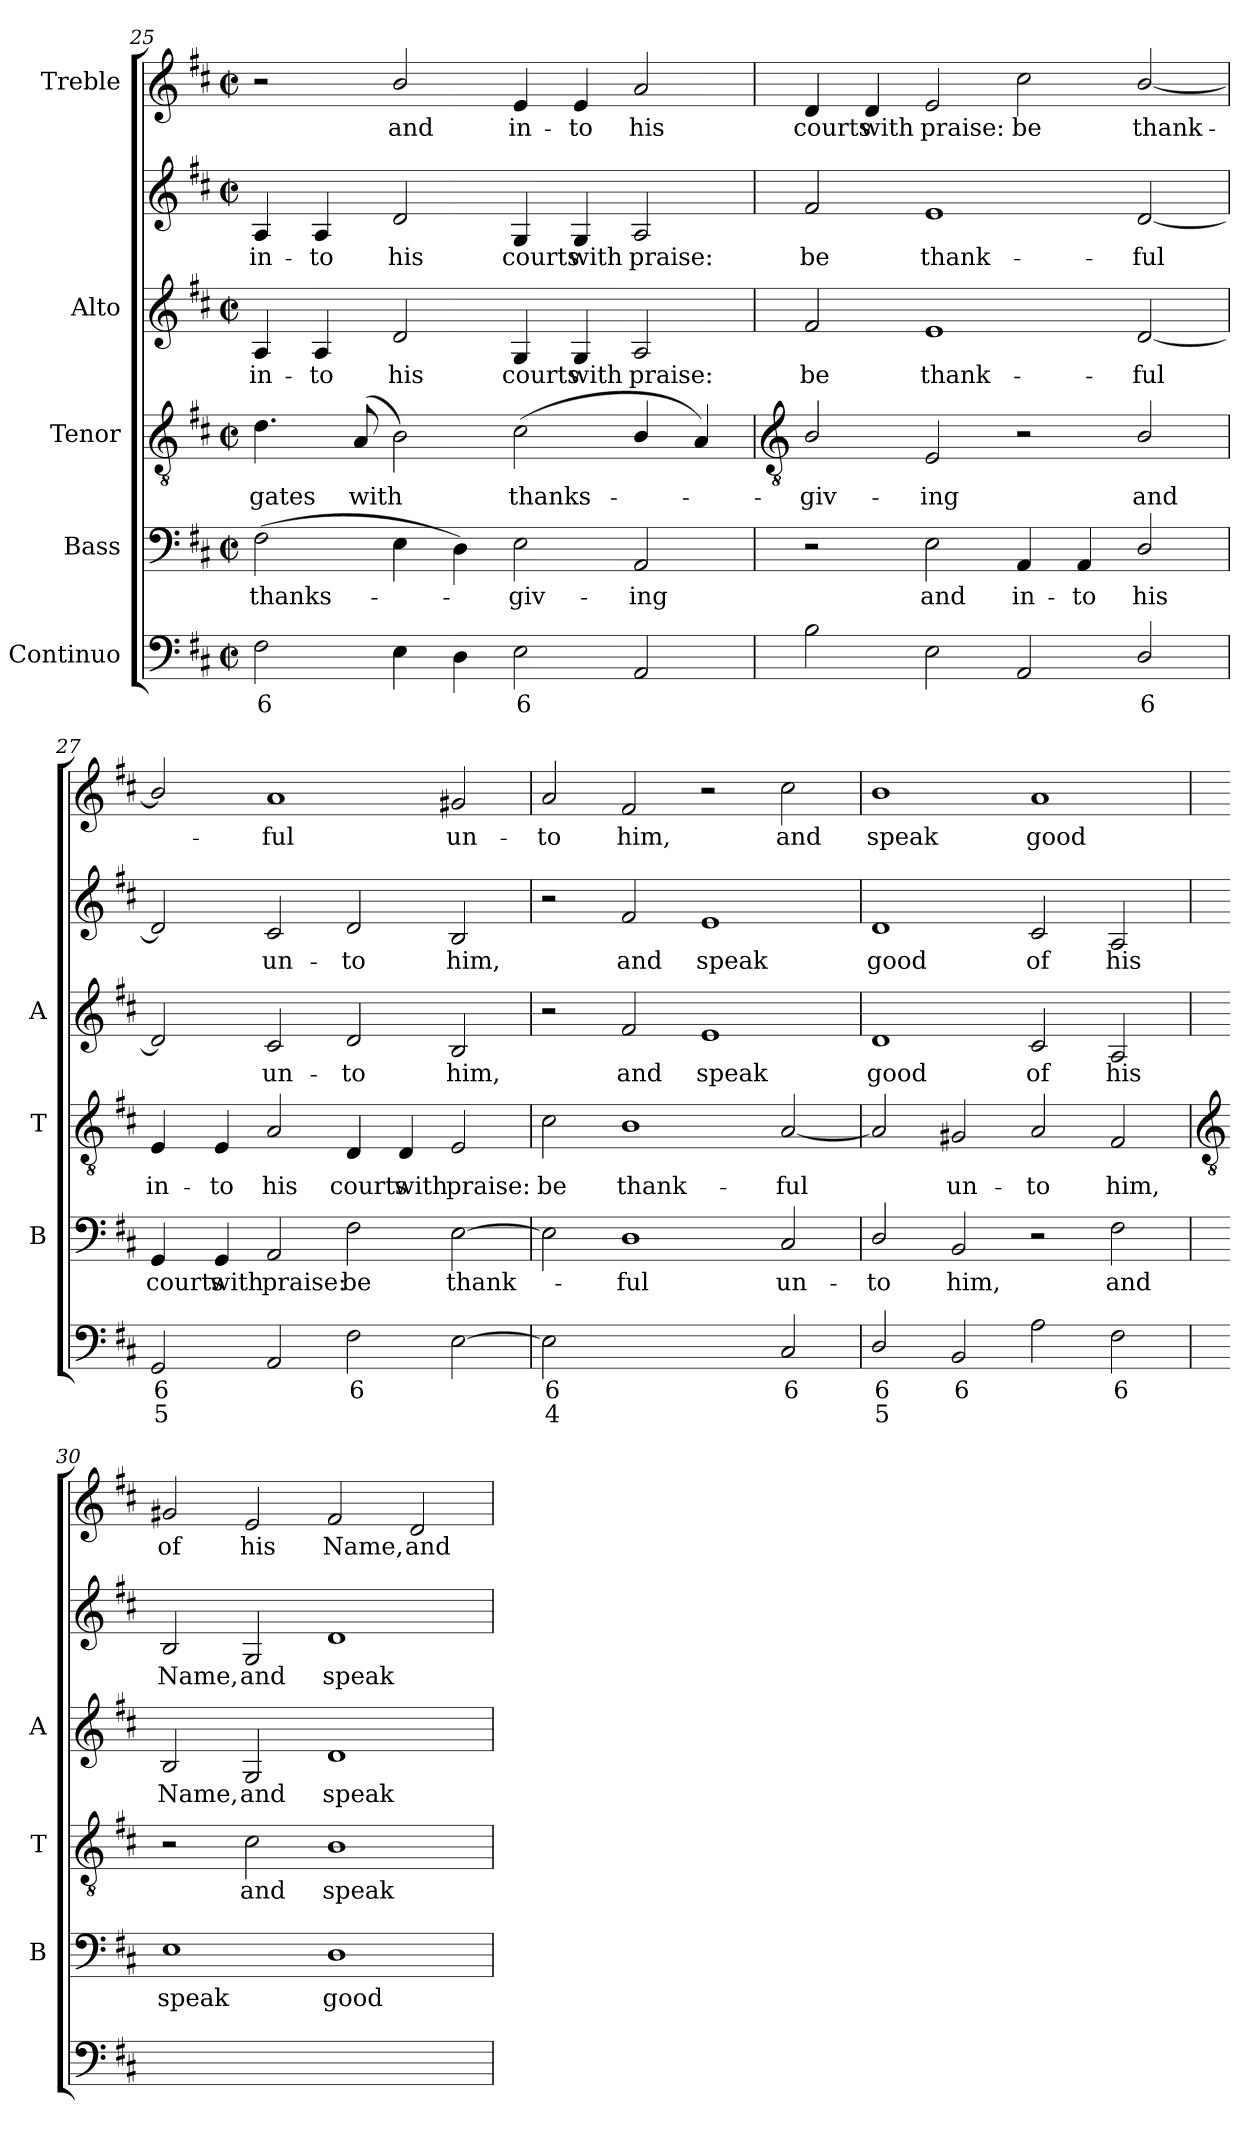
**kern	**text	**text	**kern	**text	**kern	**text	**kern	**text	**kern	**text	**kern	**text
*part5	*part5	*part5	*part4	*part4	*part3	*part3	*part2	*part2	*part2	*part2	*part1	*part1
*staff6	*staff6	*staff6	*staff5	*staff5	*staff4	*staff4	*staff3	*staff3	*staff2	*staff2	*staff1	*staff1
*I"Continuo	*	*	*I"Bass	*	*I"Tenor	*	*I"Alto	*	*	*	*I"Treble	*
*	*	*	*I'B	*	*I'T	*	*I'A	*	*	*	*	*
*clefF4	*	*	*clefF4	*	*clefGv2	*	*	*	*clefG2	*	*clefG2	*
*k[f#c#]	*	*	*k[f#c#]	*	*k[f#c#]	*	*k[f#c#]	*	*k[f#c#]	*	*k[f#c#]	*
*D:	*	*	*D:	*	*D:	*	*D:	*	*D:	*	*D:	*
*M4/2	*	*	*M4/2	*	*M4/2	*	*M4/2	*	*M4/2	*	*M4/2	*
*met(c|)	*	*	*met(c|)	*	*met(c|)	*	*met(c|)	*	*met(c|)	*	*met(c|)	*
=25	=25	=25	=25	=25	=25	=25	=25	=25	=25	=25	=25	=25
!	!LO:LY:b	!	!	!LO:LY:b	!	!LO:LY:b	!	!LO:LY:b	!	!LO:LY:b	!	!
2F#	6	.	(>2F#	thanks-	4.d	gates	4A	in-	4A	in-	2r	.
!	!	!	!	!	!	!	!	!LO:LY:b	!	!LO:LY:b	!	!
.	.	.	.	.	.	.	4A	-to	4A	-to	.	.
!	!	!	!	!	!	!LO:LY:b	!	!	!	!	!	!
.	.	.	.	.	(<8A	with	.	.	.	.	.	.
!	!	!	!	!	!	!	!	!LO:LY:b	!	!LO:LY:b	!	!LO:LY:b
4E	.	.	4E	.	2B)	.	2d	his	2d	his	2b/	and
4D	.	.	4D)	.	.	.	.	.	.	.	.	.
!	!LO:LY:b	!	!	!LO:LY:b	!	!LO:LY:b	!	!LO:LY:b	!	!LO:LY:b	!	!LO:LY:b
2E	6	.	2E	giv-	(<2c#	thanks-	4G	courts	4G	courts	4e	in-
!	!	!	!	!	!	!	!	!LO:LY:b	!	!LO:LY:b	!	!LO:LY:b
.	.	.	.	.	.	.	4G	with	4G	with	4e	-to
!	!	!	!	!LO:LY:b	!	!	!	!LO:LY:b	!	!LO:LY:b	!	!LO:LY:b
2AA	.	.	2AA	-ing	4B/	.	2A	praise:	2A	praise:	2a	his
.	.	.	.	.	4A)	.	.	.	.	.	.	.
!!LO:LB:g=z
=26	=26	=26	=26	=26	=26	=26	=26	=26	=26	=26	=26	=26
*	*	*	*	*	*clefGv2	*	*	*	*	*	*	*
!	!	!	!	!	!	!LO:LY:b	!	!LO:LY:b	!	!LO:LY:b	!	!LO:LY:b
2B	.	.	2r	.	2B/	giv-	2f#	be	2f#	be	4d	courts
!	!	!	!	!	!	!	!	!	!	!	!	!LO:LY:b
.	.	.	.	.	.	.	.	.	.	.	4d	with
!	!	!	!	!LO:LY:b	!	!LO:LY:b	!	!LO:LY:b	!	!LO:LY:b	!	!LO:LY:b
2E	.	.	2E	and	2E	-ing	1e	thank-	1e	thank-	2e	praise:
!	!	!	!	!LO:LY:b	!	!	!	!	!	!	!	!LO:LY:b
2AA	.	.	4AA	in-	2r	.	.	.	.	.	2cc#	be
!	!	!	!	!LO:LY:b	!	!	!	!	!	!	!	!
.	.	.	4AA	-to	.	.	.	.	.	.	.	.
!	!LO:LY:b	!	!	!LO:LY:b	!	!LO:LY:b	!	!LO:LY:b	!	!LO:LY:b	!	!LO:LY:b
2D/	6	.	2D/	his	2B/	and	[2d	-ful	[2d	-ful	[2b/	thank-
=27	=27	=27	=27	=27	=27	=27	=27	=27	=27	=27	=27	=27
!	!LO:LY:b	!LO:LY:b	!	!LO:LY:b	!	!LO:LY:b	!	!	!	!	!	!
2GG	6	5	4GG	courts	4E	in-	2d]	.	2d]	.	2b/]	.
!	!	!	!	!LO:LY:b	!	!LO:LY:b	!	!	!	!	!	!
.	.	.	4GG	with	4E	-to	.	.	.	.	.	.
!	!	!	!	!LO:LY:b	!	!LO:LY:b	!	!LO:LY:b	!	!LO:LY:b	!	!LO:LY:b
2AA	.	.	2AA	praise:	2A	his	2c#	un-	2c#	un-	1a	ful
!	!LO:LY:b	!	!	!LO:LY:b	!	!LO:LY:b	!	!LO:LY:b	!	!LO:LY:b	!	!
2F#	6	.	2F#	be	4D	courts	2d	-to	2d	-to	.	.
!	!	!	!	!	!	!LO:LY:b	!	!	!	!	!	!
.	.	.	.	.	4D	with	.	.	.	.	.	.
!	!	!	!	!LO:LY:b	!	!LO:LY:b	!	!LO:LY:b	!	!LO:LY:b	!	!LO:LY:b
[2E	.	.	[2E	thank-	2E	praise:	2B	him,	2B	him,	2g#X	un-
=28	=28	=28	=28	=28	=28	=28	=28	=28	=28	=28	=28	=28
!	!LO:LY:b	!LO:LY:b	!	!	!	!LO:LY:b	!	!	!	!	!	!LO:LY:b
2E]	6	4	2E]	.	2c#	be	2r	.	2r	.	2a	-to
!	!LO:LY:b	!	!	!LO:LY:b	!	!LO:LY:b	!	!LO:LY:b	!	!LO:LY:b	!	!LO:LY:b
[2Dyy	6	.	1D	ful	1B	thank-	2f#	and	2f#	and	2f#	him,
!	!LO:LY:b	!LO:LY:b	!	!	!	!	!	!LO:LY:b	!	!LO:LY:b	!	!
2Dyy]	2	4	.	.	.	.	1e	speak	1e	speak	2r	.
!	!LO:LY:b	!	!	!LO:LY:b	!	!LO:LY:b	!	!	!	!	!	!LO:LY:b
2C#	6	.	2C#	un-	[2A	-ful	.	.	.	.	2cc#	and
=29	=29	=29	=29	=29	=29	=29	=29	=29	=29	=29	=29	=29
!	!LO:LY:b	!LO:LY:b	!	!LO:LY:b	!	!	!	!LO:LY:b	!	!LO:LY:b	!	!LO:LY:b
2D/	6	5	2D/	-to	2A]	.	1d	good	1d	good	1b	speak
!	!LO:LY:b	!	!	!LO:LY:b	!	!LO:LY:b	!	!	!	!	!	!
2BB	6	.	2BB	him,	2G#X	un-	.	.	.	.	.	.
!	!	!	!	!	!	!LO:LY:b	!	!LO:LY:b	!	!LO:LY:b	!	!LO:LY:b
2A	.	.	2r	.	2A	-to	2c#	of	2c#	of	1a	good
!	!LO:LY:b	!	!	!LO:LY:b	!	!LO:LY:b	!	!LO:LY:b	!	!LO:LY:b	!	!
2F#	6	.	2F#	and	2F#	him,	2A	his	2A	his	.	.
!!LO:LB:g=z
=30	=30	=30	=30	=30	=30	=30	=30	=30	=30	=30	=30	=30
*	*	*	*	*	*clefGv2	*	*	*	*	*	*	*
!	!LO:LY:b	!LO:LY:b	!	!LO:LY:b	!	!	!	!LO:LY:b	!	!LO:LY:b	!	!LO:LY:b
[2Eyy	3	5	1E	speak	2r	.	2B	Name,	2B	Name,	2g#X	of
!	!LO:LY:b	!LO:LY:b	!	!	!	!LO:LY:b	!	!LO:LY:b	!	!LO:LY:b	!	!LO:LY:b
2Eyy]	3	6	.	.	2c#	and	2G	and	2G	and	2e	his
!	!LO:LY:b	!LO:LY:b	!	!LO:LY:b	!	!LO:LY:b	!	!LO:LY:b	!	!LO:LY:b	!	!LO:LY:b
[2Dyy	3	6	1D	good	1B	speak	1d	speak	1d	speak	2f#	Name,
!	!LO:LY:b	!LO:LY:b	!	!	!	!	!	!	!	!	!	!LO:LY:b
2Dyy]	4	6	.	.	.	.	.	.	.	.	2d	and
=	=	=	=	=	=	=	=	=	=	=	=	=
*-	*-	*-	*-	*-	*-	*-	*-	*-	*-	*-	*-	*-
